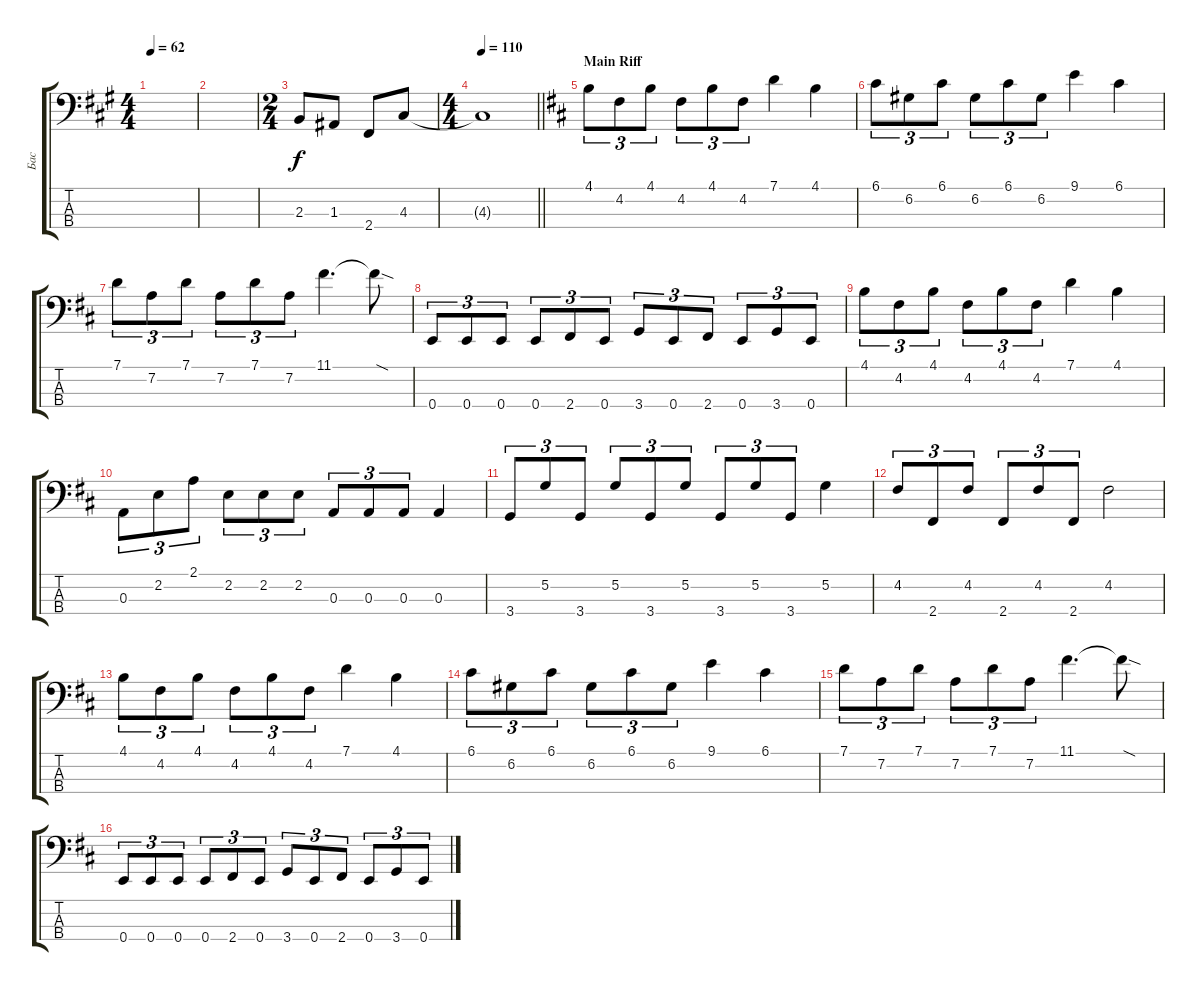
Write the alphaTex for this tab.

\track ("Бас" "Бас") {instrument fretlessbass}
\staff {score tabs}
\tuning (G2 D2 A1 E1) {hide}
\ts (4 4)
\tempo 62
\clef f4
\ks f#minor
|
|
\ts (2 4)
2.3.8 1.3.8 2.4.8 4.3.8 |
\ts (4 4)
\tempo 110
\barLineRight lightlight
4.3{t}.1 |
\section ("" "Main Riff")
\ks bminor
4.1.8{tu (3 2)} 4.2.8{tu (3 2)} 4.1.8{tu (3 2)} 4.2.8{tu (3 2)} 4.1.8{tu (3 2)} 4.2.8{tu (3 2)} 7.1.4 4.1.4 |
6.1.8{tu (3 2)} 6.2.8{tu (3 2)} 6.1.8{tu (3 2)} 6.2.8{tu (3 2)} 6.1.8{tu (3 2)} 6.2.8{tu (3 2)} 9.1.4 6.1.4 |
7.1.8{tu (3 2)} 7.2.8{tu (3 2)} 7.1.8{tu (3 2)} 7.2.8{tu (3 2)} 7.1.8{tu (3 2)} 7.2.8{tu (3 2)} 11.1.4{d} 11.1{sod t}.8 |
0.4.8{tu (3 2)} 0.4.8{tu (3 2)} 0.4.8{tu (3 2)} 0.4.8{tu (3 2)} 2.4.8{tu (3 2)} 0.4.8{tu (3 2)} 3.4.8{tu (3 2)} 0.4.8{tu (3 2)} 2.4.8{tu (3 2)} 0.4.8{tu (3 2)} 3.4.8{tu (3 2)} 0.4.8{tu (3 2)} |
4.1.8{tu (3 2)} 4.2.8{tu (3 2)} 4.1.8{tu (3 2)} 4.2.8{tu (3 2)} 4.1.8{tu (3 2)} 4.2.8{tu (3 2)} 7.1.4 4.1.4 |
0.3.8{tu (3 2)} 2.2.8{tu (3 2)} 2.1.8{tu (3 2)} 2.2.8{tu (3 2)} 2.2.8{tu (3 2)} 2.2.8{tu (3 2)} 0.3.8{tu (3 2)} 0.3.8{tu (3 2)} 0.3.8{tu (3 2)} 0.3.4 |
3.4.8{tu (3 2)} 5.2.8{tu (3 2)} 3.4.8{tu (3 2)} 5.2.8{tu (3 2)} 3.4.8{tu (3 2)} 5.2.8{tu (3 2)} 3.4.8{tu (3 2)} 5.2.8{tu (3 2)} 3.4.8{tu (3 2)} 5.2.4 |
4.2.8{tu (3 2)} 2.4.8{tu (3 2)} 4.2.8{tu (3 2)} 2.4.8{tu (3 2)} 4.2.8{tu (3 2)} 2.4.8{tu (3 2)} 4.2.2 |
4.1.8{tu (3 2)} 4.2.8{tu (3 2)} 4.1.8{tu (3 2)} 4.2.8{tu (3 2)} 4.1.8{tu (3 2)} 4.2.8{tu (3 2)} 7.1.4 4.1.4 |
6.1.8{tu (3 2)} 6.2.8{tu (3 2)} 6.1.8{tu (3 2)} 6.2.8{tu (3 2)} 6.1.8{tu (3 2)} 6.2.8{tu (3 2)} 9.1.4 6.1.4 |
7.1.8{tu (3 2)} 7.2.8{tu (3 2)} 7.1.8{tu (3 2)} 7.2.8{tu (3 2)} 7.1.8{tu (3 2)} 7.2.8{tu (3 2)} 11.1.4{d} 11.1{sod t}.8 |
0.4.8{tu (3 2)} 0.4.8{tu (3 2)} 0.4.8{tu (3 2)} 0.4.8{tu (3 2)} 2.4.8{tu (3 2)} 0.4.8{tu (3 2)} 3.4.8{tu (3 2)} 0.4.8{tu (3 2)} 2.4.8{tu (3 2)} 0.4.8{tu (3 2)} 3.4.8{tu (3 2)} 0.4.8{tu (3 2)}
